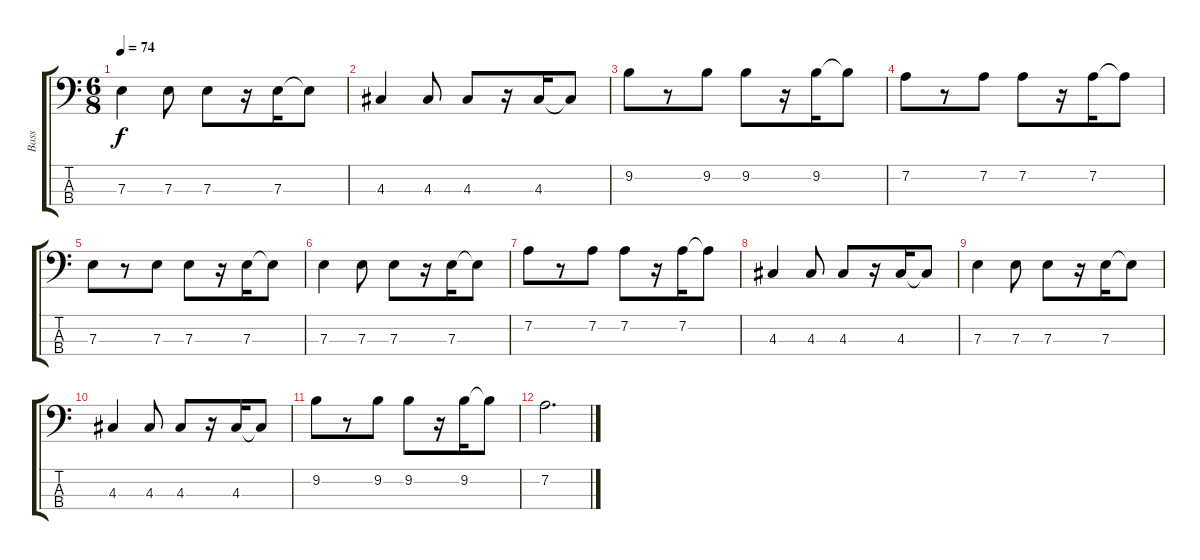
\track ("Bass" "Bass") {instrument electricbassfinger}
\staff {score tabs}
\tuning (G2 D2 A1 E1) {hide}
\ts (6 8)
\tempo 74
\clef f4
\ks c
7.3.4{dy f} 7.3.8 7.3.8 r.16 7.3.16 7.3{t}.8 |
4.3.4 4.3.8 4.3.8 r.16 4.3.16 4.3{t}.8 |
9.2.8 r.8 9.2.8 9.2.8 r.16 9.2.16 9.2{t}.8 |
7.2.8 r.8 7.2.8 7.2.8 r.16 7.2.16 7.2{t}.8 |
7.3.8 r.8 7.3.8 7.3.8 r.16 7.3.16 7.3{t}.8 |
7.3.4 7.3.8 7.3.8 r.16 7.3.16 7.3{t}.8 |
7.2.8 r.8 7.2.8 7.2.8 r.16 7.2.16 7.2{t}.8 |
4.3.4 4.3.8 4.3.8 r.16 4.3.16 4.3{t}.8 |
7.3.4 7.3.8 7.3.8 r.16 7.3.16 7.3{t}.8 |
4.3.4 4.3.8 4.3.8 r.16 4.3.16 4.3{t}.8 |
9.2.8 r.8 9.2.8 9.2.8 r.16 9.2.16 9.2{t}.8 |
7.2.2{d}
